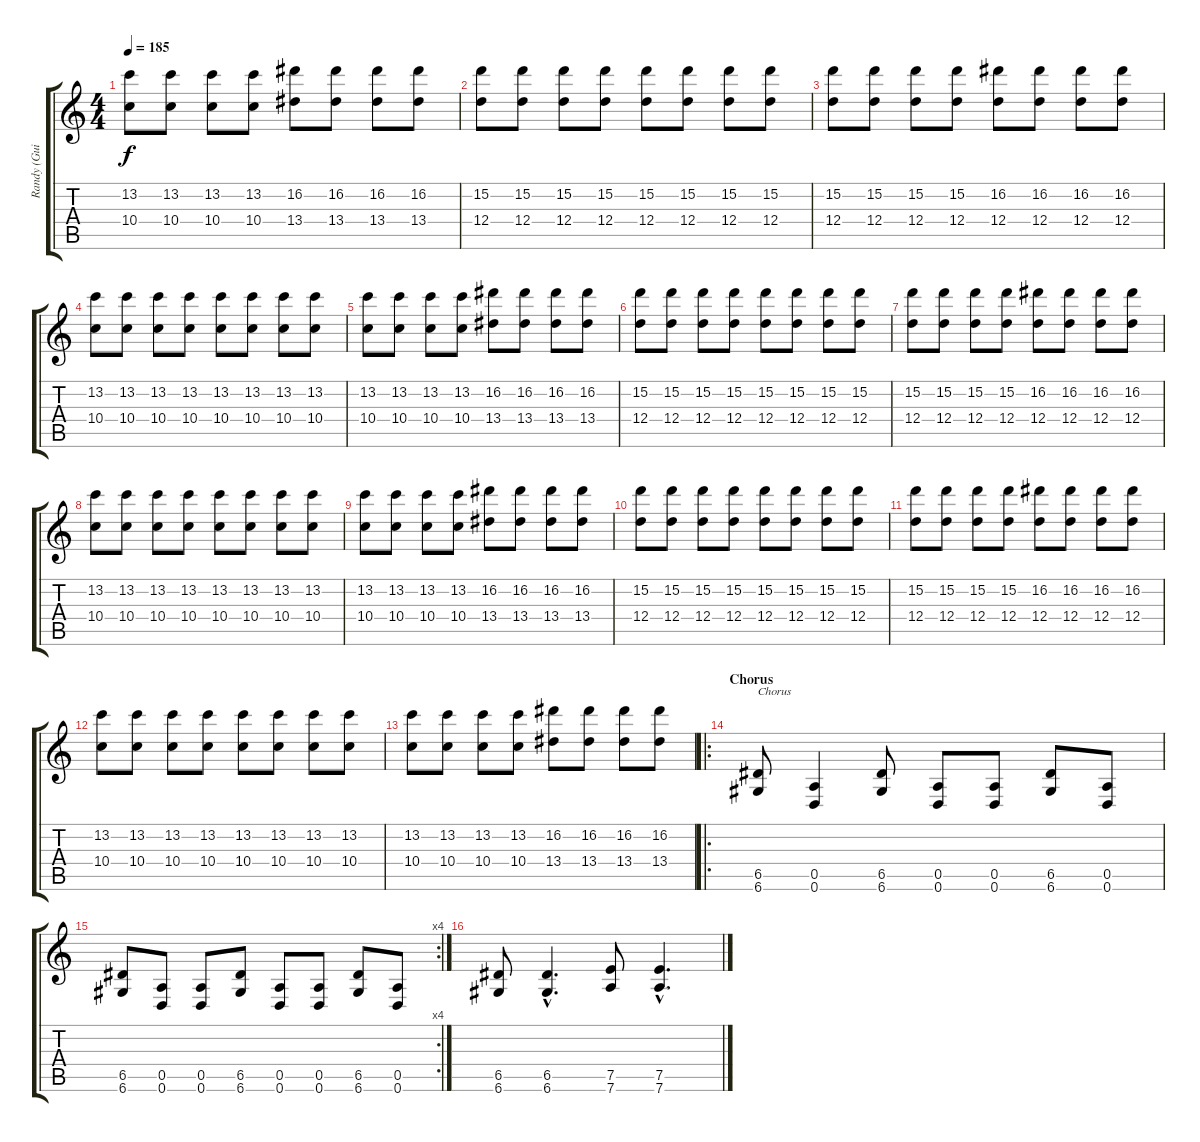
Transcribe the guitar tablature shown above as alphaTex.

\track ("Randy (Guitar)" "Randy (Gui") {instrument overdrivenguitar}
\staff {score tabs}
\tuning (E4 B3 G3 D3 A2 D2) {hide}
\ts (4 4)
\tempo 185
\clef g2
\ks c
(13.2 10.4).8{dy f} (13.2 10.4).8 (13.2 10.4).8 (13.2 10.4).8 (16.2 13.4).8 (16.2 13.4).8 (16.2 13.4).8 (16.2 13.4).8 |
(15.2 12.4).8 (15.2 12.4).8 (15.2 12.4).8 (15.2 12.4).8 (15.2 12.4).8 (15.2 12.4).8 (15.2 12.4).8 (15.2 12.4).8 |
(15.2 12.4).8 (15.2 12.4).8 (15.2 12.4).8 (15.2 12.4).8 (16.2 12.4).8 (16.2 12.4).8 (16.2 12.4).8 (16.2 12.4).8 |
(13.2 10.4).8 (13.2 10.4).8 (13.2 10.4).8 (13.2 10.4).8 (13.2 10.4).8 (13.2 10.4).8 (13.2 10.4).8 (13.2 10.4).8 |
(13.2 10.4).8 (13.2 10.4).8 (13.2 10.4).8 (13.2 10.4).8 (16.2 13.4).8 (16.2 13.4).8 (16.2 13.4).8 (16.2 13.4).8 |
(15.2 12.4).8 (15.2 12.4).8 (15.2 12.4).8 (15.2 12.4).8 (15.2 12.4).8 (15.2 12.4).8 (15.2 12.4).8 (15.2 12.4).8 |
(15.2 12.4).8 (15.2 12.4).8 (15.2 12.4).8 (15.2 12.4).8 (16.2 12.4).8 (16.2 12.4).8 (16.2 12.4).8 (16.2 12.4).8 |
(13.2 10.4).8 (13.2 10.4).8 (13.2 10.4).8 (13.2 10.4).8 (13.2 10.4).8 (13.2 10.4).8 (13.2 10.4).8 (13.2 10.4).8 |
(13.2 10.4).8 (13.2 10.4).8 (13.2 10.4).8 (13.2 10.4).8 (16.2 13.4).8 (16.2 13.4).8 (16.2 13.4).8 (16.2 13.4).8 |
(15.2 12.4).8 (15.2 12.4).8 (15.2 12.4).8 (15.2 12.4).8 (15.2 12.4).8 (15.2 12.4).8 (15.2 12.4).8 (15.2 12.4).8 |
(15.2 12.4).8 (15.2 12.4).8 (15.2 12.4).8 (15.2 12.4).8 (16.2 12.4).8 (16.2 12.4).8 (16.2 12.4).8 (16.2 12.4).8 |
(13.2 10.4).8 (13.2 10.4).8 (13.2 10.4).8 (13.2 10.4).8 (13.2 10.4).8 (13.2 10.4).8 (13.2 10.4).8 (13.2 10.4).8 |
(13.2 10.4).8 (13.2 10.4).8 (13.2 10.4).8 (13.2 10.4).8 (16.2 13.4).8 (16.2 13.4).8 (16.2 13.4).8 (16.2 13.4).8 |
\ro
\section ("" "Chorus")
(6.5 6.6).8{txt "Chorus"} (0.5 0.6).4 (6.5 6.6).8 (0.5 0.6).8 (0.5 0.6).8 (6.5 6.6).8 (0.5 0.6).8 |
\rc 4
(6.5 6.6).8 (0.5 0.6).8 (0.5 0.6).8 (6.5 6.6).8 (0.5 0.6).8 (0.5 0.6).8 (6.5 6.6).8 (0.5 0.6).8 |
(6.5 6.6).8 (6.5{hac} 6.6{hac}).4{d} (7.5 7.6).8 (7.5{hac} 7.6{hac}).4{d}
